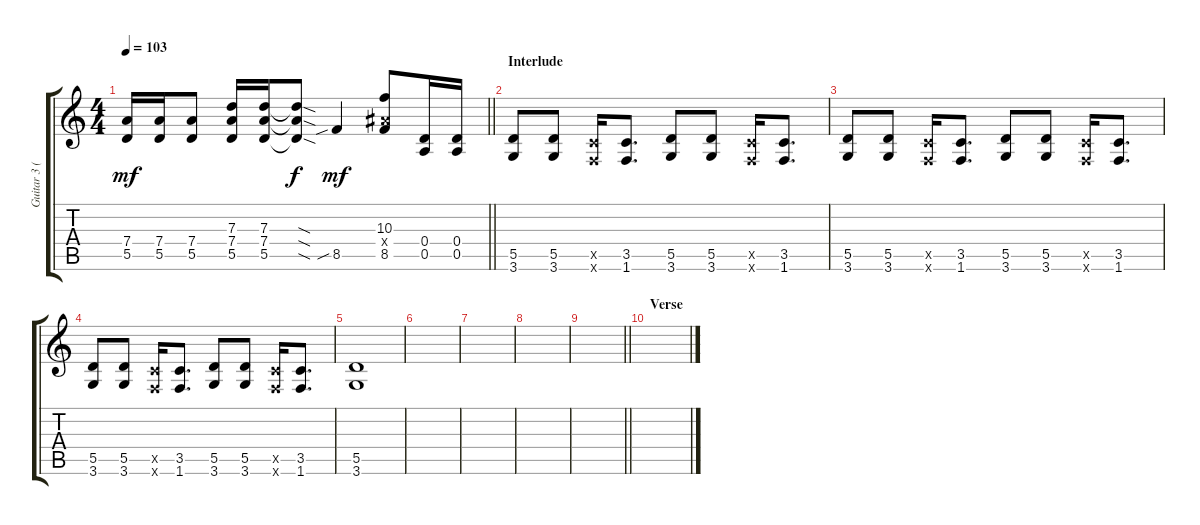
\track ("Guitar 3 (Dist)" "Guitar 3 (") {instrument distortionguitar}
\staff {score tabs}
\tuning (E4 B3 G3 D3 A2 E2) {hide}
\ts (4 4)
\tempo 103
\clef g2
\barLineRight lightlight
\ks c
(7.4 5.5).16{dy mf} (7.4 5.5).16 (7.4 5.5).8 (7.3 7.4 5.5).16 (7.3 7.4 5.5).16 (7.3{sod t} 7.4{sod t} 5.5{sod t}).8{dy f} 8.5{sib}.4{dy mf} (10.3 8.4{x} 8.5).8 (0.4 0.5).16 (0.4 0.5).16 |
\section ("" "Interlude")
(5.5 3.6).8 (5.5 3.6).8 (3.5{x} 1.6{x}).16 (3.5 1.6).8{d} (5.5 3.6).8 (5.5 3.6).8 (3.5{x} 1.6{x}).16 (3.5 1.6).8{d} |
(5.5 3.6).8 (5.5 3.6).8 (3.5{x} 1.6{x}).16 (3.5 1.6).8{d} (5.5 3.6).8 (5.5 3.6).8 (3.5{x} 1.6{x}).16 (3.5 1.6).8{d} |
(5.5 3.6).8 (5.5 3.6).8 (3.5{x} 1.6{x}).16 (3.5 1.6).8{d} (5.5 3.6).8 (5.5 3.6).8 (3.5{x} 1.6{x}).16 (3.5 1.6).8{d} |
(5.5 3.6).1 |
|
|
|
\barLineRight lightlight
|
\section ("" "Verse")
